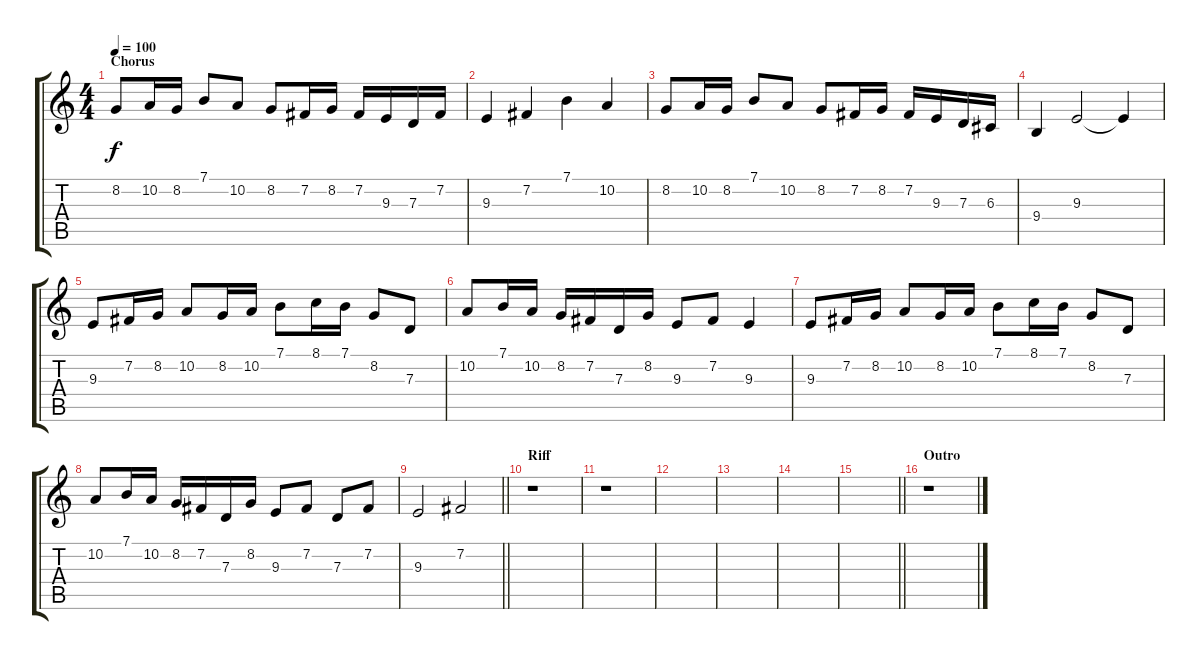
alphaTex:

\track (" " " ") {instrument shanai}
\staff {score tabs}
\tuning (E4 B3 G3 D3 A2 E2) {hide}
\ts (4 4)
\section ("" "Chorus")
\tempo 100
\clef g2
\ks c
8.2.8{dy f} 10.2.16 8.2.16 7.1.8 10.2.8 8.2.8 7.2.16 8.2.16 7.2.16 9.3.16 7.3.16 7.2.16 |
9.3.4 7.2.4 7.1.4 10.2.4 |
8.2.8 10.2.16 8.2.16 7.1.8 10.2.8 8.2.8 7.2.16 8.2.16 7.2.16 9.3.16 7.3.16 6.3.16 |
9.4.4 9.3.2 9.3{t}.4 |
9.3.8 7.2.16 8.2.16 10.2.8 8.2.16 10.2.16 7.1.8 8.1.16 7.1.16 8.2.8 7.3.8 |
10.2.8 7.1.16 10.2.16 8.2.16 7.2.16 7.3.16 8.2.16 9.3.8 7.2.8 9.3.4 |
9.3.8 7.2.16 8.2.16 10.2.8 8.2.16 10.2.16 7.1.8 8.1.16 7.1.16 8.2.8 7.3.8 |
10.2.8 7.1.16 10.2.16 8.2.16 7.2.16 7.3.16 8.2.16 9.3.8 7.2.8 7.3.8 7.2.8 |
\barLineRight lightlight
9.3.2 7.2.2 |
\section ("" "Riff")
r.1 |
r.1 |
|
|
|
\barLineRight lightlight
|
\section ("" "Outro")
r.1
